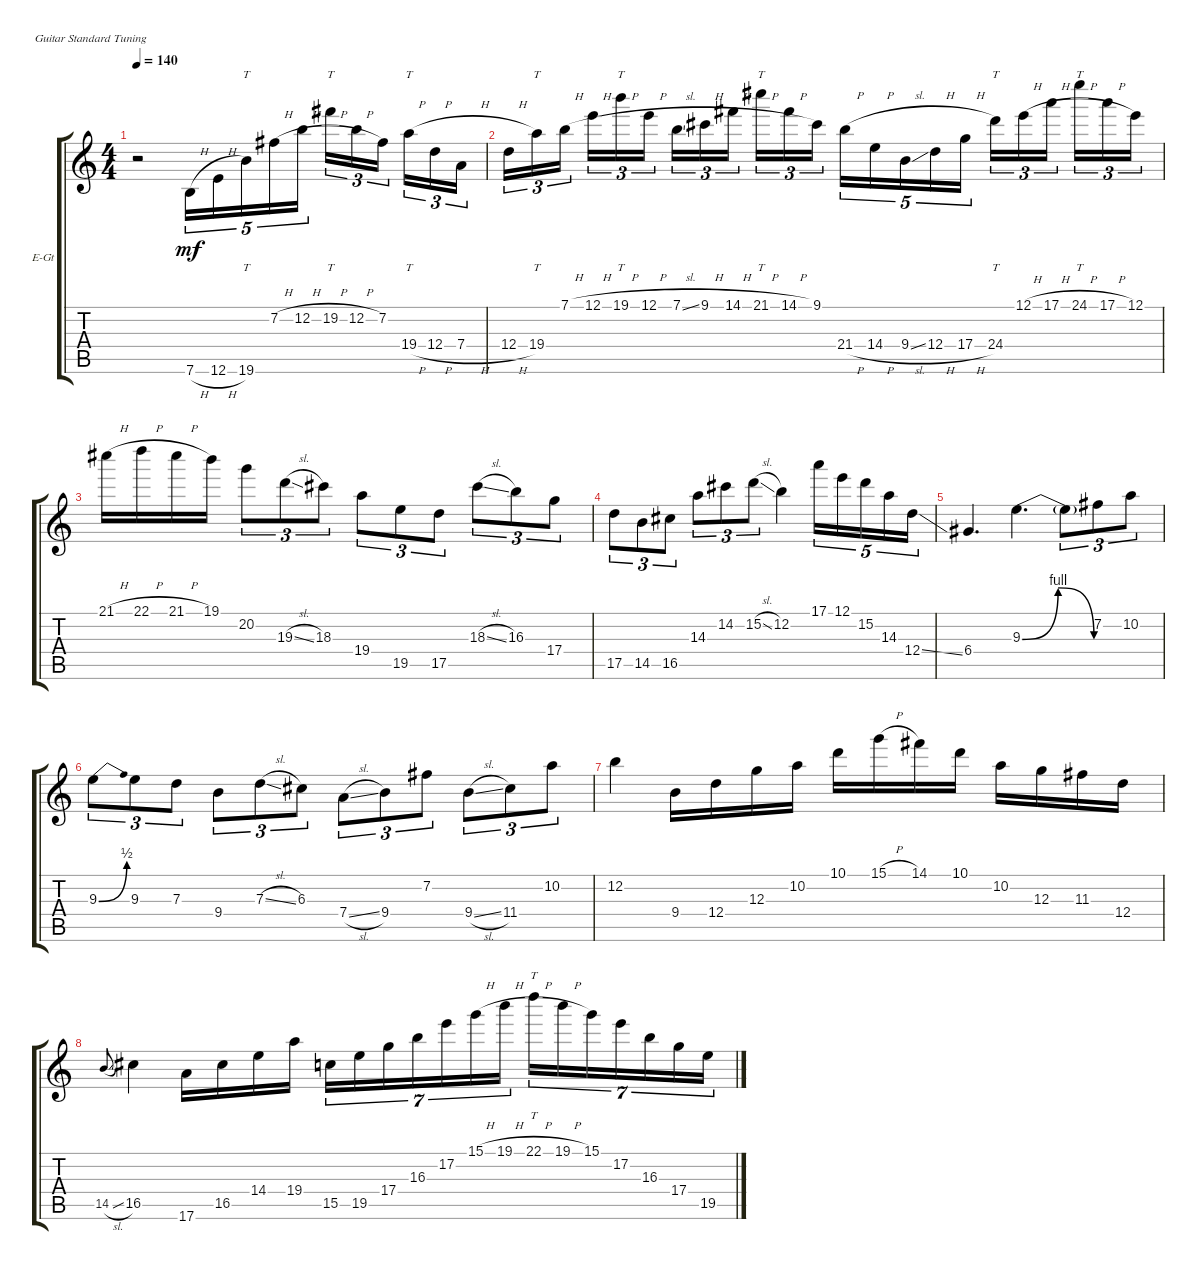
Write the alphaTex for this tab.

\defaultSystemsLayout 4
\bracketExtendMode groupsimilarinstruments
\firstSystemTrackNameOrientation horizontal
\otherSystemsTrackNameOrientation horizontal
\track ("Electric Guitar" "E-Gt") {instrument distortionguitar}
\staff {score tabs}
\tuning (E4 B3 G3 D3 A2 E2)
\ts (4 4)
\tempo 140
\clef g2
\ks c
r.2{dy mf} 7.6{h}.16{tu (5 4)} 12.6{h}.16{tu (5 4)} 19.6.16{tt tu (5 4)} 7.2{h}.16{tu (5 4)} 12.2{h}.16{tu (5 4)} 19.2{h}.16{tt tu (3 2)} 12.2{h}.16{tu (3 2)} 7.2.16{tu (3 2)} 19.4{h}.16{tt tu (3 2)} 12.4{h}.16{tu (3 2)} 7.4{h}.16{tu (3 2)} |
12.4{h}.16{tu (3 2)} 19.4.16{tt tu (3 2)} 7.1{h}.16{tu (3 2)} 12.1{h}.16{tu (3 2)} 19.1{h}.16{tt tu (3 2)} 12.1{h}.16{tu (3 2)} 7.1{sl}.16{tu (3 2)} 9.1{h}.16{tu (3 2)} 14.1{h}.16{tu (3 2)} 21.1{h}.16{tt tu (3 2)} 14.1{h}.16{tu (3 2)} 9.1.16{tu (3 2)} 21.4{h}.16{tu (5 4)} 14.4{h}.16{tu (5 4)} 9.4{sl}.16{tu (5 4)} 12.4{h}.16{tu (5 4)} 17.4{h}.16{tu (5 4)} 24.4.16{tt tu (3 2)} 12.1{h}.16{tu (3 2)} 17.1{h}.16{tu (3 2)} 24.1{h}.16{tt tu (3 2)} 17.1{h}.16{tu (3 2)} 12.1.16{tu (3 2)} |
21.1{h}.16 22.1{h}.16 21.1{h}.16 19.1.16 20.2.8{tu (3 2)} 19.3{sl}.8{tu (3 2)} 18.3.8{tu (3 2)} 19.4.8{tu (3 2)} 19.5.8{tu (3 2)} 17.5.8{tu (3 2)} 18.3{sl}.8{tu (3 2)} 16.3.8{tu (3 2)} 17.4.8{tu (3 2)} |
17.5.8{tu (3 2)} 14.5.8{tu (3 2)} 16.5.8{tu (3 2)} 14.3.8{tu (3 2)} 14.2.8{tu (3 2)} 15.2{sl}.8{tu (3 2)} 12.2.4 17.1.16{tu (5 4)} 12.1.16{tu (5 4)} 15.2.16{tu (5 4)} 14.3.16{tu (5 4)} 12.4{ss}.16{tu (5 4)} |
6.4.4{d} 9.3{be (bendrelease 0 0 20.4 4 20.4 4 30 0)}.4{d} 9.3{t}.8{tu (3 2)} 7.2.8{tu (3 2)} 10.2.8{tu (3 2)} |
9.3{be (bend 0 0 15 2)}.8{tu (3 2)} 9.3.8{tu (3 2)} 7.3.8{tu (3 2)} 9.4.8{tu (3 2)} 7.3{sl}.8{tu (3 2)} 6.3.8{tu (3 2)} 7.4{sl}.8{tu (3 2)} 9.4.8{tu (3 2)} 7.2.8{tu (3 2)} 9.4{sl}.8{tu (3 2)} 11.4.8{tu (3 2)} 10.2.8{tu (3 2)} |
12.2.4 9.4.16 12.4.16 12.3.16 10.2.16 10.1.16 15.1{h}.16 14.1.16 10.1.16 10.2.16 12.3.16 11.3.16 12.4.16 |
14.5{sl}.8{gr onbeat} 16.5.4 17.6.16 16.5.16 14.4.16 19.4.16 15.5.16{tu (7 4)} 19.5.16{tu (7 4)} 17.4.16{tu (7 4)} 16.3.16{tu (7 4)} 17.2.16{tu (7 4)} 15.1{h}.16{tu (7 4)} 19.1{h}.16{tu (7 4)} 22.1{h}.16{tt tu (7 4)} 19.1{h}.16{tu (7 4)} 15.1.16{tu (7 4)} 17.2.16{tu (7 4)} 16.3.16{tu (7 4)} 17.4.16{tu (7 4)} 19.5.16{tu (7 4)}
